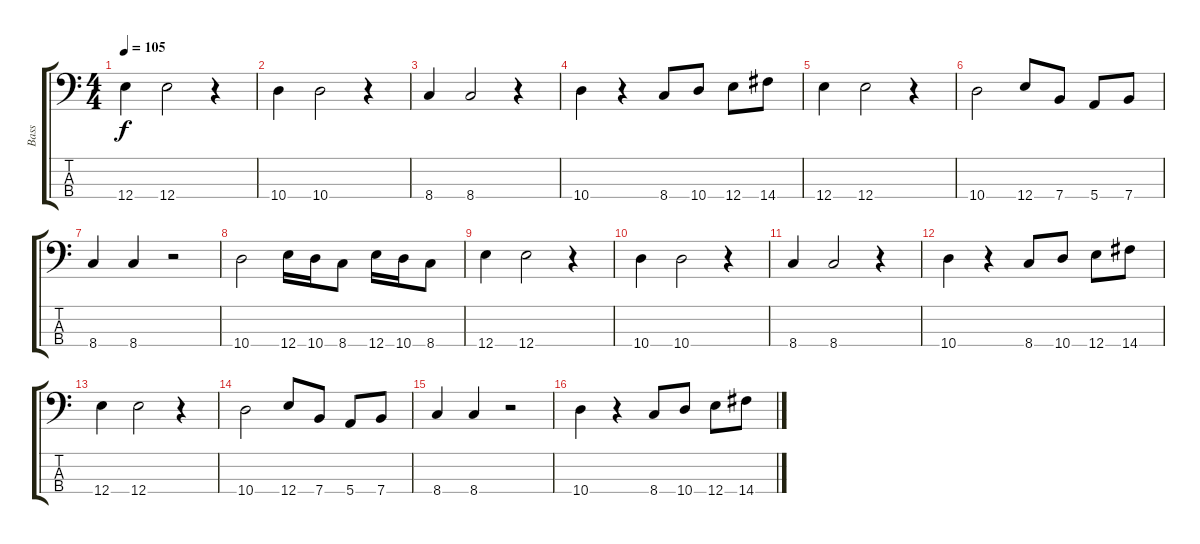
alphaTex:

\track ("Bass" "Bass") {instrument electricbassfinger}
\staff {score tabs}
\tuning (G2 D2 A1 E1) {hide}
\ts (4 4)
\tempo 105
\clef f4
\ks c
12.4.4{dy f} 12.4.2 r.4 |
10.4.4 10.4.2 r.4 |
8.4.4 8.4.2 r.4 |
10.4.4 r.4 8.4.8 10.4.8 12.4.8 14.4.8 |
12.4.4 12.4.2 r.4 |
10.4.2 12.4.8 7.4.8 5.4.8 7.4.8 |
8.4.4 8.4.4 r.2 |
10.4.2{volume 16} 12.4.16 10.4.16 8.4.8 12.4.16 10.4.16 8.4.8 |
12.4.4 12.4.2 r.4 |
10.4.4 10.4.2 r.4 |
8.4.4 8.4.2 r.4 |
10.4.4 r.4 8.4.8 10.4.8 12.4.8 14.4.8 |
12.4.4 12.4.2 r.4 |
10.4.2 12.4.8 7.4.8 5.4.8 7.4.8 |
8.4.4 8.4.4 r.2 |
10.4.4 r.4 8.4.8 10.4.8 12.4.8 14.4.8
